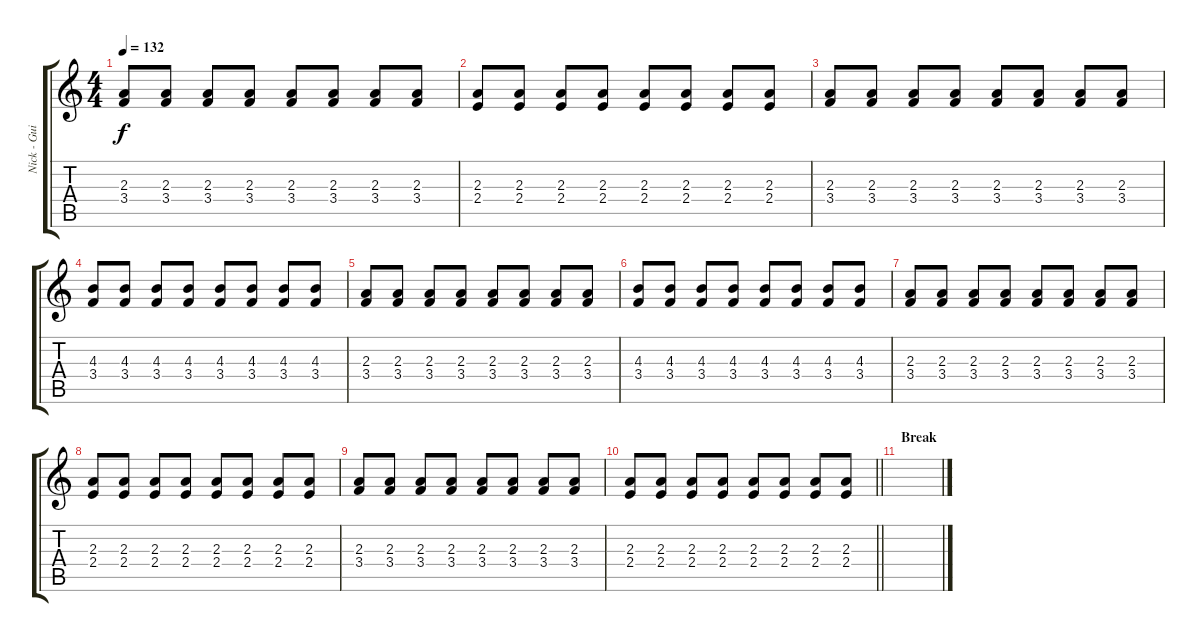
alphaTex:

\track ("Nick - Guitar RSE" "Nick - Gui") {instrument overdrivenguitar}
\staff {score tabs}
\tuning (E4 B3 G3 D3 A2 E2) {hide}
\ts (4 4)
\tempo 132
\clef g2
\ks c
(2.3 3.4).8{dy f} (2.3 3.4).8 (2.3 3.4).8 (2.3 3.4).8 (2.3 3.4).8 (2.3 3.4).8 (2.3 3.4).8 (2.3 3.4).8 |
(2.3 2.4).8 (2.3 2.4).8 (2.3 2.4).8 (2.3 2.4).8 (2.3 2.4).8 (2.3 2.4).8 (2.3 2.4).8 (2.3 2.4).8 |
(2.3 3.4).8 (2.3 3.4).8 (2.3 3.4).8 (2.3 3.4).8 (2.3 3.4).8 (2.3 3.4).8 (2.3 3.4).8 (2.3 3.4).8 |
(4.3 3.4).8 (4.3 3.4).8 (4.3 3.4).8 (4.3 3.4).8 (4.3 3.4).8 (4.3 3.4).8 (4.3 3.4).8 (4.3 3.4).8 |
(2.3 3.4).8 (2.3 3.4).8 (2.3 3.4).8 (2.3 3.4).8 (2.3 3.4).8 (2.3 3.4).8 (2.3 3.4).8 (2.3 3.4).8 |
(4.3 3.4).8 (4.3 3.4).8 (4.3 3.4).8 (4.3 3.4).8 (4.3 3.4).8 (4.3 3.4).8 (4.3 3.4).8 (4.3 3.4).8 |
(2.3 3.4).8 (2.3 3.4).8 (2.3 3.4).8 (2.3 3.4).8 (2.3 3.4).8 (2.3 3.4).8 (2.3 3.4).8 (2.3 3.4).8 |
(2.3 2.4).8 (2.3 2.4).8 (2.3 2.4).8 (2.3 2.4).8 (2.3 2.4).8 (2.3 2.4).8 (2.3 2.4).8 (2.3 2.4).8 |
(2.3 3.4).8 (2.3 3.4).8 (2.3 3.4).8 (2.3 3.4).8 (2.3 3.4).8 (2.3 3.4).8 (2.3 3.4).8 (2.3 3.4).8 |
\barLineRight lightlight
(2.3 2.4).8 (2.3 2.4).8 (2.3 2.4).8 (2.3 2.4).8 (2.3 2.4).8 (2.3 2.4).8 (2.3 2.4).8 (2.3 2.4).8 |
\section ("" "Break")
